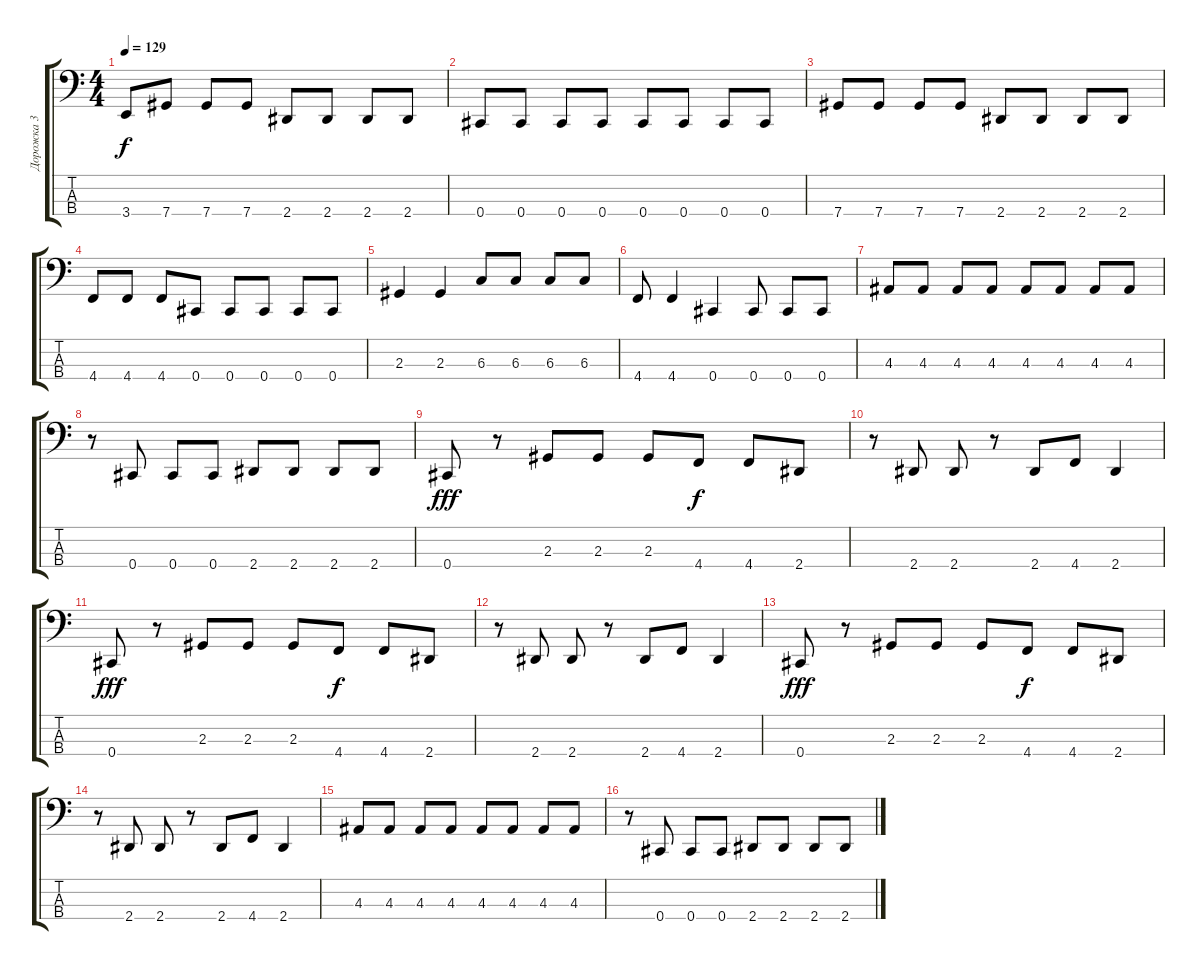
\track ("Дорожка 3" "Дорожка 3") {instrument electricbassfinger}
\staff {score tabs}
\tuning (E2 B1 Gb1 Db1) {hide}
\ts (4 4)
\tempo 129
\clef f4
\ks c
3.4{t}.8{dy f} 7.4.8 7.4.8 7.4.8 2.4.8 2.4.8 2.4.8 2.4.8 |
0.4.8 0.4.8 0.4.8 0.4.8 0.4.8 0.4.8 0.4.8 0.4.8 |
7.4.8 7.4.8 7.4.8 7.4.8 2.4.8 2.4.8 2.4.8 2.4.8 |
4.4.8 4.4.8 4.4.8 0.4.8 0.4.8 0.4.8 0.4.8 0.4.8 |
2.3.4 2.3.4 6.3.8 6.3.8 6.3.8 6.3.8 |
4.4.8 4.4.4 0.4.4 0.4.8 0.4.8 0.4.8 |
4.3.8 4.3.8 4.3.8 4.3.8 4.3.8 4.3.8 4.3.8 4.3.8 |
r.8 0.4.8 0.4.8 0.4.8 2.4.8 2.4.8 2.4.8 2.4.8 |
0.4.8{dy fff} r.8 2.3.8 2.3.8 2.3.8 4.4.8{dy f} 4.4.8 2.4.8 |
r.8 2.4.8 2.4.8 r.8 2.4.8 4.4.8 2.4.4 |
0.4.8{dy fff} r.8 2.3.8 2.3.8 2.3.8 4.4.8{dy f} 4.4.8 2.4.8 |
r.8 2.4.8 2.4.8 r.8 2.4.8 4.4.8 2.4.4 |
0.4.8{dy fff} r.8 2.3.8 2.3.8 2.3.8 4.4.8{dy f} 4.4.8 2.4.8 |
r.8 2.4.8 2.4.8 r.8 2.4.8 4.4.8 2.4.4 |
4.3.8 4.3.8 4.3.8 4.3.8 4.3.8 4.3.8 4.3.8 4.3.8 |
r.8 0.4.8 0.4.8 0.4.8 2.4.8 2.4.8 2.4.8 2.4.8
